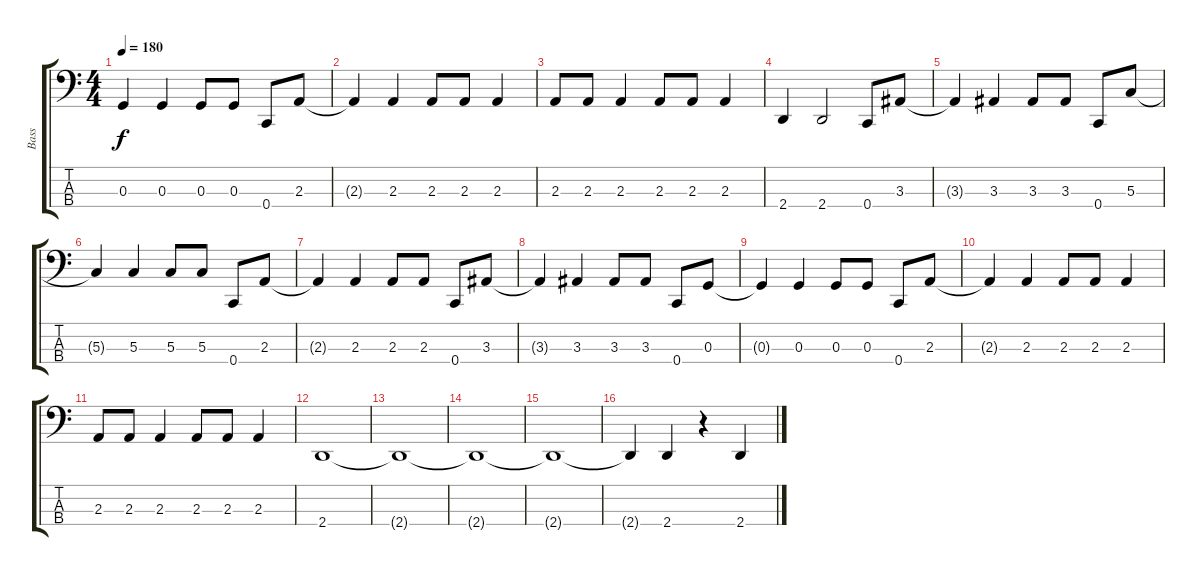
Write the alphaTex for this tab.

\track ("Bass" "Bass") {instrument electricbasspick}
\staff {score tabs}
\tuning (F2 C2 G1 C1) {hide}
\ts (4 4)
\tempo 180
\clef f4
\ks c
0.3{t}.4{dy f} 0.3.4 0.3.8 0.3.8 0.4.8 2.3.8 |
2.3{t}.4 2.3.4 2.3.8 2.3.8 2.3.4 |
2.3.8 2.3.8 2.3.4 2.3.8 2.3.8 2.3.4 |
2.4.4 2.4.2 0.4.8 3.3.8 |
3.3{t}.4 3.3.4 3.3.8 3.3.8 0.4.8 5.3.8 |
5.3{t}.4 5.3.4 5.3.8 5.3.8 0.4.8 2.3.8 |
2.3{t}.4 2.3.4 2.3.8 2.3.8 0.4.8 3.3.8 |
3.3{t}.4 3.3.4 3.3.8 3.3.8 0.4.8 0.3.8 |
0.3{t}.4 0.3.4 0.3.8 0.3.8 0.4.8 2.3.8 |
2.3{t}.4 2.3.4 2.3.8 2.3.8 2.3.4 |
2.3.8 2.3.8 2.3.4 2.3.8 2.3.8 2.3.4 |
2.4.1 |
2.4{t}.1 |
2.4{t}.1 |
2.4{t}.1 |
2.4{t}.4 2.4.4 r.4 2.4.4
